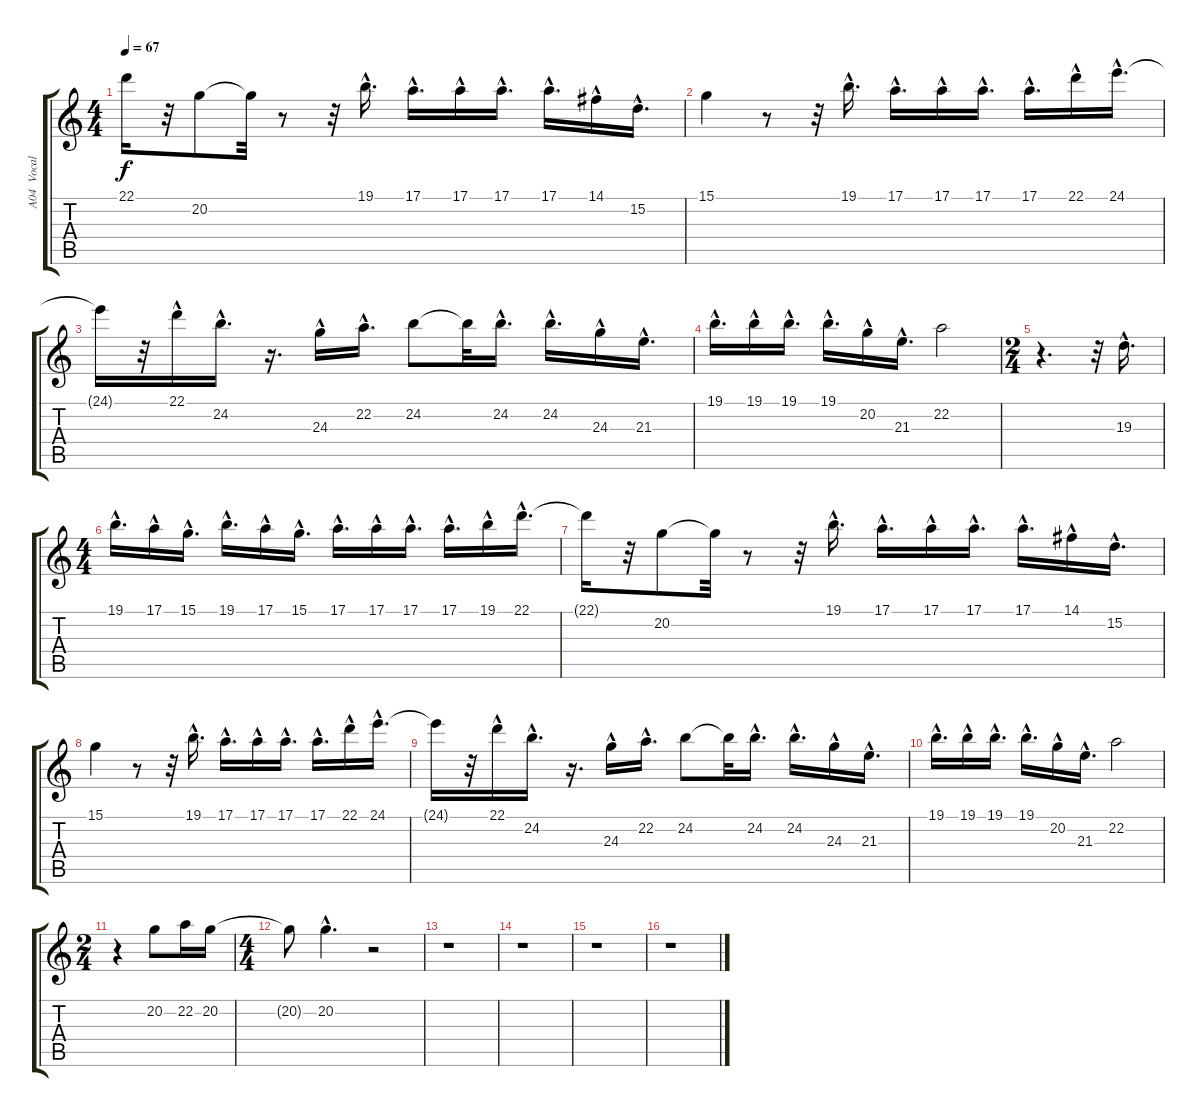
\track ("A04  Vocal" "A04  Vocal") {instrument lead3calliope}
\staff {score tabs}
\tuning (E4 B3 G3 D3 A2 E2) {hide}
\ts (4 4)
\tempo 67
\clef g2
\ks c
22.1{t}.16{dy f} r.32 20.2.8 20.2{t}.32 r.8 r.32 19.1{hac}.16{d} 17.1{hac}.16{d} 17.1{hac}.16 17.1{hac}.16{d} 17.1{hac}.16{d} 14.1{hac}.16 15.2{hac}.16{d} |
15.1.4 r.8 r.32 19.1{hac}.16{d} 17.1{hac}.16{d} 17.1{hac}.16 17.1{hac}.16{d} 17.1{hac}.16{d} 22.1{hac}.16 24.1{hac}.16{d} |
24.1{t}.16 r.32 22.1{hac}.16 24.2{hac}.16{d} r.16{d} 24.3{hac}.16 22.2{hac}.16{d} 24.2.8 24.2{t}.32 24.2{hac}.16{d} 24.2{hac}.16{d} 24.3{hac}.16 21.3{hac}.16{d} |
19.1{hac}.16{d} 19.1{hac}.16 19.1{hac}.16{d} 19.1{hac}.16{d} 20.2{hac}.16 21.3{hac}.16{d} 22.2.2 |
\ts (2 4)
r.4{d} r.32 19.3{hac}.16{d} |
\ts (4 4)
19.1{hac}.16{d} 17.1{hac}.16 15.1{hac}.16{d} 19.1{hac}.16{d} 17.1{hac}.16 15.1{hac}.16{d} 17.1{hac}.16{d} 17.1{hac}.16 17.1{hac}.16{d} 17.1{hac}.16{d} 19.1{hac}.16 22.1{hac}.16{d} |
22.1{t}.16 r.32 20.2.8 20.2{t}.32 r.8 r.32 19.1{hac}.16{d} 17.1{hac}.16{d} 17.1{hac}.16 17.1{hac}.16{d} 17.1{hac}.16{d} 14.1{hac}.16 15.2{hac}.16{d} |
15.1.4 r.8 r.32 19.1{hac}.16{d} 17.1{hac}.16{d} 17.1{hac}.16 17.1{hac}.16{d} 17.1{hac}.16{d} 22.1{hac}.16 24.1{hac}.16{d} |
24.1{t}.16 r.32 22.1{hac}.16 24.2{hac}.16{d} r.16{d} 24.3{hac}.16 22.2{hac}.16{d} 24.2.8 24.2{t}.32 24.2{hac}.16{d} 24.2{hac}.16{d} 24.3{hac}.16 21.3{hac}.16{d} |
19.1{hac}.16{d} 19.1{hac}.16 19.1{hac}.16{d} 19.1{hac}.16{d} 20.2{hac}.16 21.3{hac}.16{d} 22.2.2 |
\ts (2 4)
r.4 20.2.8 22.2.16 20.2.16 |
\ts (4 4)
20.2{t}.8 20.2{hac}.4{d} r.2 |
r.1 |
r.1 |
r.1 |
r.1
